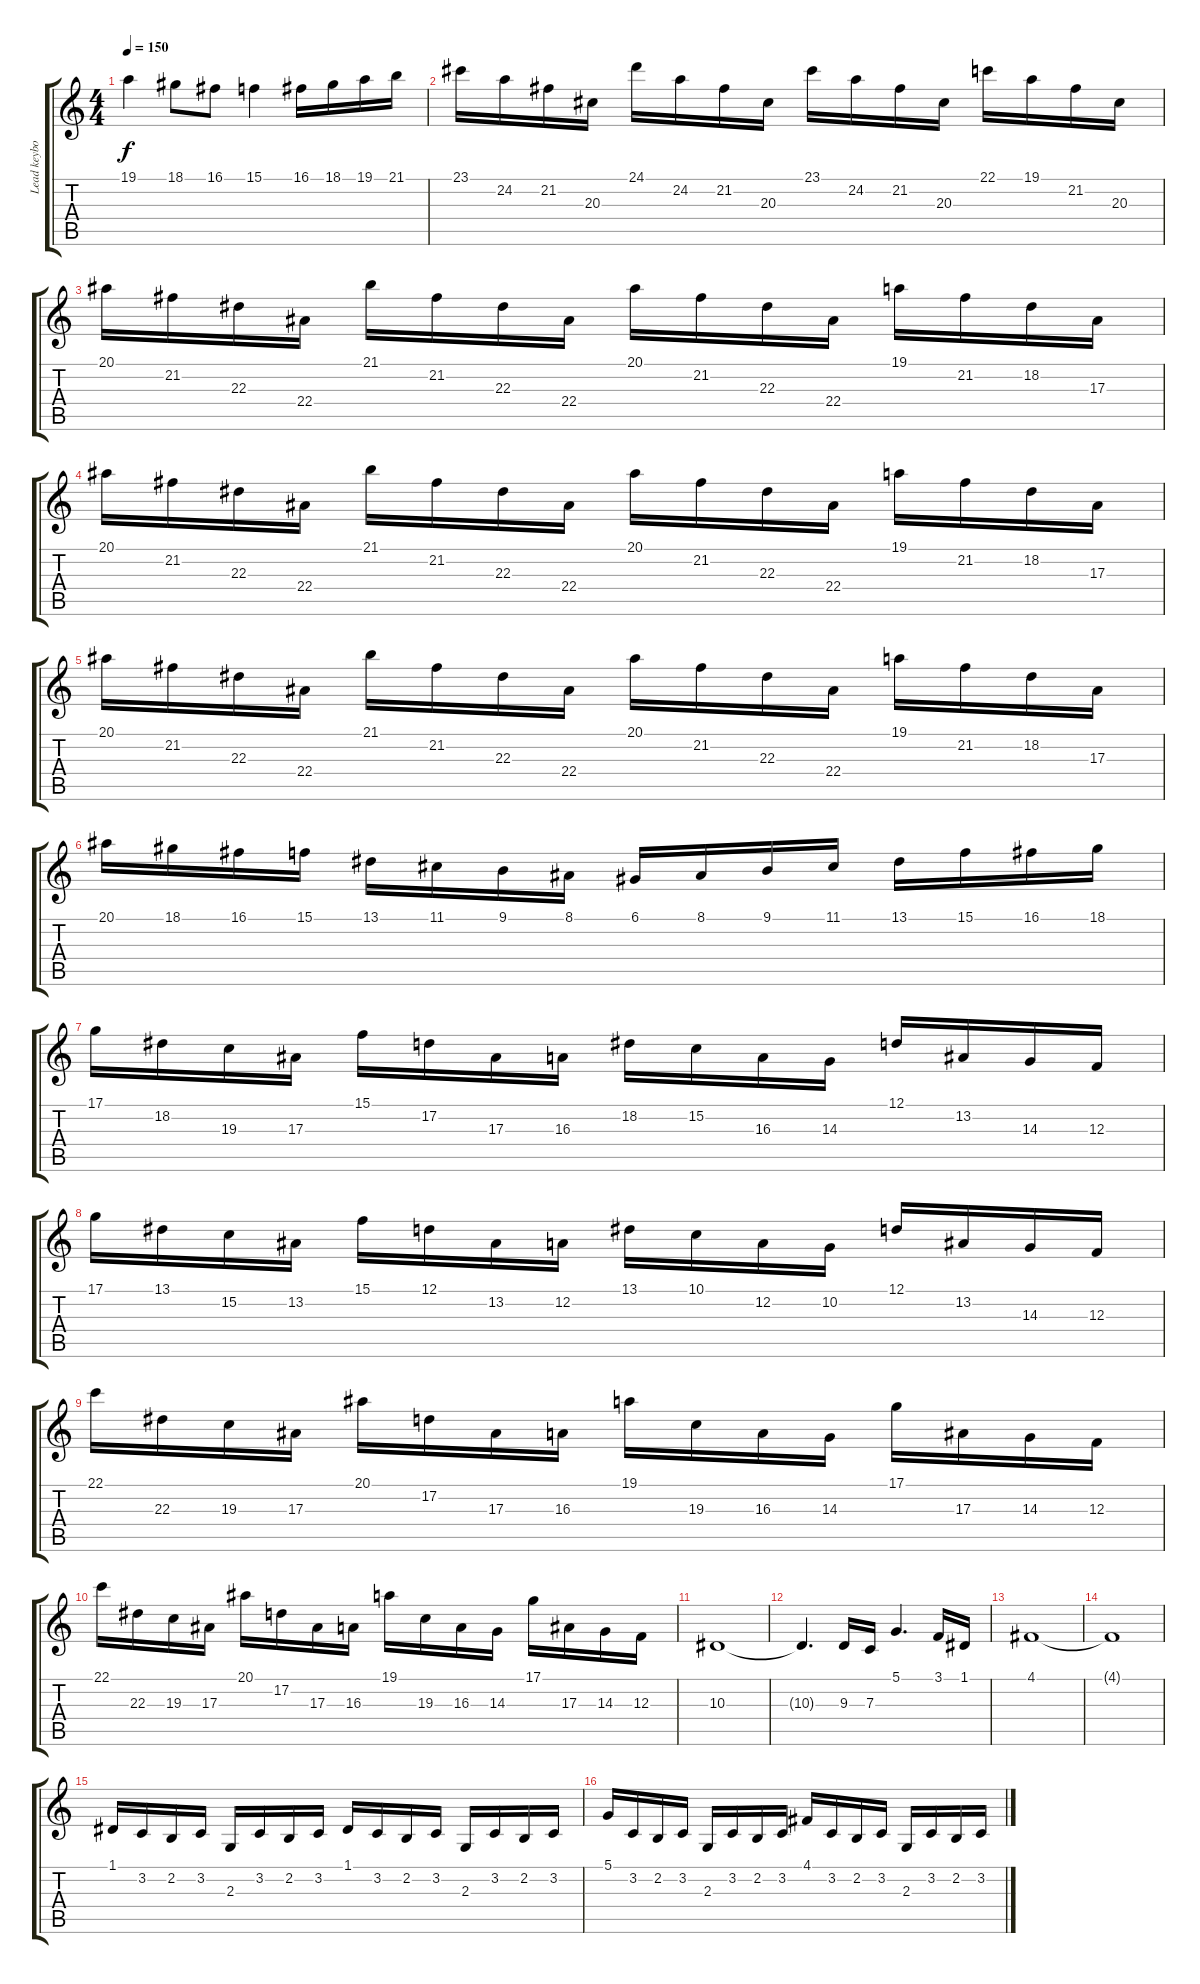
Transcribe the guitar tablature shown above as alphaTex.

\track ("Lead keyboard" "Lead keybo") {instrument lead2sawtooth}
\staff {score tabs}
\tuning (D4 A3 F3 C3 G2 D2) {hide}
\ts (4 4)
\tempo 150
\clef g2
\ks c
19.1.4{dy f} 18.1.8 16.1.8 15.1.4 16.1.16 18.1.16 19.1.16 21.1.16 |
23.1.16 24.2.16 21.2.16 20.3.16 24.1.16 24.2.16 21.2.16 20.3.16 23.1.16 24.2.16 21.2.16 20.3.16 22.1.16 19.1.16 21.2.16 20.3.16 |
20.1.16 21.2.16 22.3.16 22.4.16 21.1.16 21.2.16 22.3.16 22.4.16 20.1.16 21.2.16 22.3.16 22.4.16 19.1.16 21.2.16 18.2.16 17.3.16 |
20.1.16 21.2.16 22.3.16 22.4.16 21.1.16 21.2.16 22.3.16 22.4.16 20.1.16 21.2.16 22.3.16 22.4.16 19.1.16 21.2.16 18.2.16 17.3.16 |
20.1.16 21.2.16 22.3.16 22.4.16 21.1.16 21.2.16 22.3.16 22.4.16 20.1.16 21.2.16 22.3.16 22.4.16 19.1.16 21.2.16 18.2.16 17.3.16 |
20.1.16 18.1.16 16.1.16 15.1.16 13.1.16 11.1.16 9.1.16 8.1.16 6.1.16 8.1.16 9.1.16 11.1.16 13.1.16 15.1.16 16.1.16 18.1.16 |
17.1.16 18.2.16 19.3.16 17.3.16 15.1.16 17.2.16 17.3.16 16.3.16 18.2.16 15.2.16 16.3.16 14.3.16 12.1.16 13.2.16 14.3.16 12.3.16 |
17.1.16 13.1.16 15.2.16 13.2.16 15.1.16 12.1.16 13.2.16 12.2.16 13.1.16 10.1.16 12.2.16 10.2.16 12.1.16 13.2.16 14.3.16 12.3.16 |
22.1.16 22.3.16 19.3.16 17.3.16 20.1.16 17.2.16 17.3.16 16.3.16 19.1.16 19.3.16 16.3.16 14.3.16 17.1.16 17.3.16 14.3.16 12.3.16 |
22.1.16 22.3.16 19.3.16 17.3.16 20.1.16 17.2.16 17.3.16 16.3.16 19.1.16 19.3.16 16.3.16 14.3.16 17.1.16 17.3.16 14.3.16 12.3.16 |
10.3.1 |
10.3{t}.4{d} 9.3.16 7.3.16 5.1.4{d} 3.1.16 1.1.16 |
4.1.1 |
4.1{t}.1 |
1.1.16 3.2.16 2.2.16 3.2.16 2.3.16 3.2.16 2.2.16 3.2.16 1.1.16 3.2.16 2.2.16 3.2.16 2.3.16 3.2.16 2.2.16 3.2.16 |
5.1.16 3.2.16 2.2.16 3.2.16 2.3.16 3.2.16 2.2.16 3.2.16 4.1.16 3.2.16 2.2.16 3.2.16 2.3.16 3.2.16 2.2.16 3.2.16
